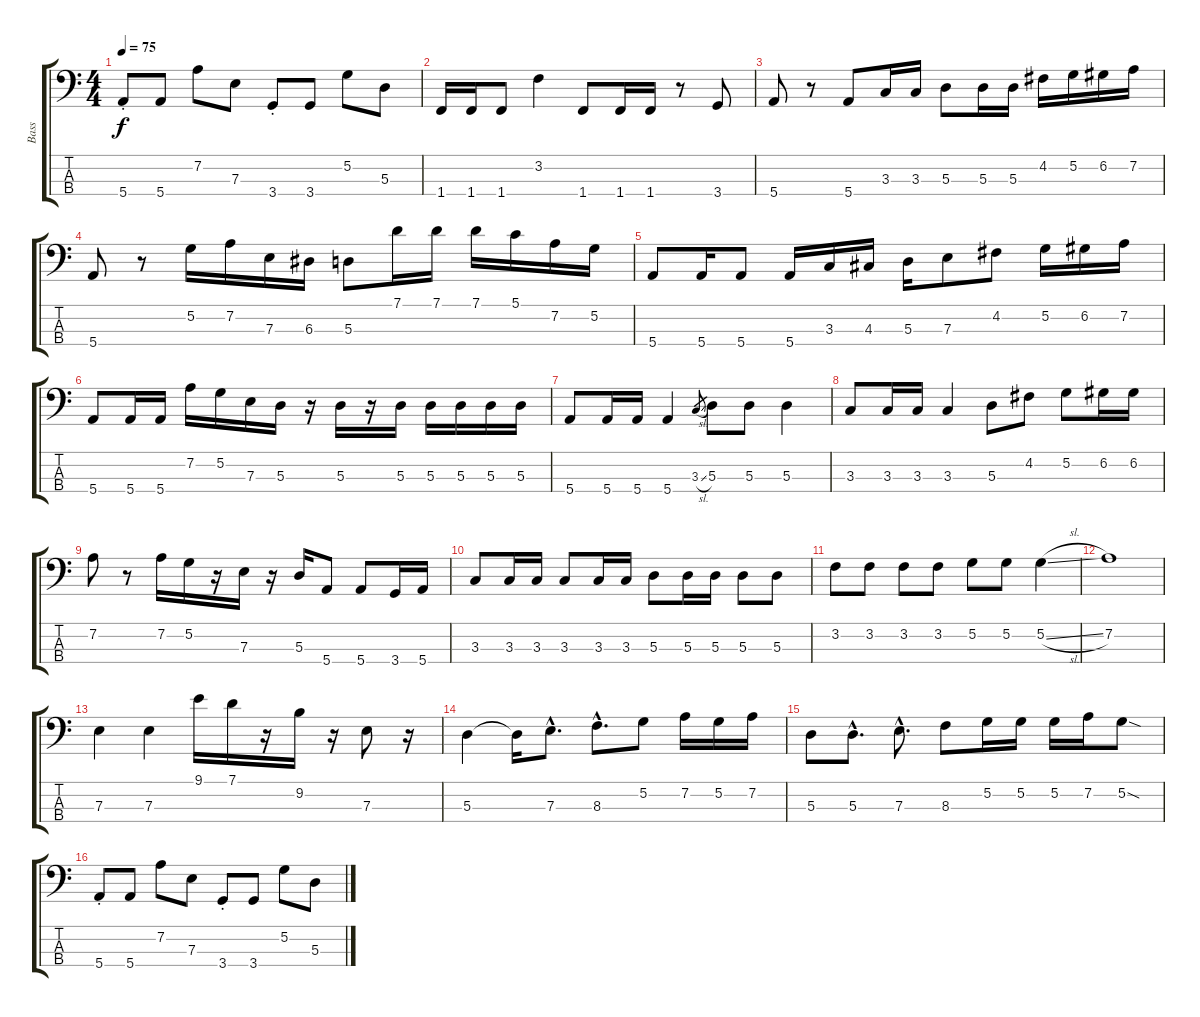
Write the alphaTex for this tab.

\track ("Bass" "Bass") {instrument electricbassfinger}
\staff {score tabs}
\tuning (G2 D2 A1 E1) {hide}
\ts (4 4)
\tempo 75
\clef f4
\ks c
5.4{st}.8{dy f} 5.4.8 7.2.8 7.3.8 3.4{st}.8 3.4.8 5.2.8 5.3.8 |
1.4.16 1.4.16 1.4.8 3.2.4 1.4.8 1.4.16 1.4.16 r.8 3.4.8 |
5.4.8{volume 14} r.8 5.4.8 3.3.16 3.3.16 5.3.8 5.3.16 5.3.16 4.2.16 5.2.16 6.2.16 7.2.16 |
5.4.8 r.8 5.2.16 7.2.16 7.3.16 6.3.16 5.3.8 7.1.16 7.1.16 7.1.16 5.1.16 7.2.16 5.2.16 |
5.4.8 5.4.16 5.4.8 5.4.16 3.3.16 4.3.16 5.3.16 7.3.8 4.2.8 5.2.16 6.2.16 7.2.16 |
5.4.8 5.4.16 5.4.16 7.2.16 5.2.16 7.3.16 5.3.16 r.16 5.3.16 r.16 5.3.16 5.3.16 5.3.16 5.3.16 5.3.16 |
5.4.8 5.4.16 5.4.16 5.4.4 3.3{sl}.8{gr} 5.3.8 5.3.8 5.3.4 |
3.3.8 3.3.16 3.3.16 3.3.4 5.3.8 4.2.8 5.2.8 6.2.16 6.2.16 |
7.2.8 r.8 7.2.16 5.2.16 r.16 7.3.16 r.16 5.3.16 5.4.8 5.4.8 3.4.16 5.4.16 |
3.3.8 3.3.16 3.3.16 3.3.8 3.3.16 3.3.16 5.3.8 5.3.16 5.3.16 5.3.8 5.3.8 |
3.2.8 3.2.8 3.2.8 3.2.8 5.2.8 5.2.8 5.2{sl}.4 |
7.2.1 |
7.3.4 7.3.4 9.1.16 7.1.16 r.16 9.2.16 r.16 7.3.8 r.16 |
5.3.4 5.3{t}.16 7.3{hac}.8{d} 8.3{hac}.8{d} 5.2.8 7.2.16 5.2.16 7.2.16 |
5.3.8 5.3{hac}.8{d} 7.3{hac}.8{d} 8.3.8 5.2.16 5.2.16 5.2.16 7.2.16 5.2{sod}.8 |
5.4{st}.8{volume 13} 5.4.8 7.2.8 7.3.8 3.4{st}.8 3.4.8 5.2.8 5.3.8
